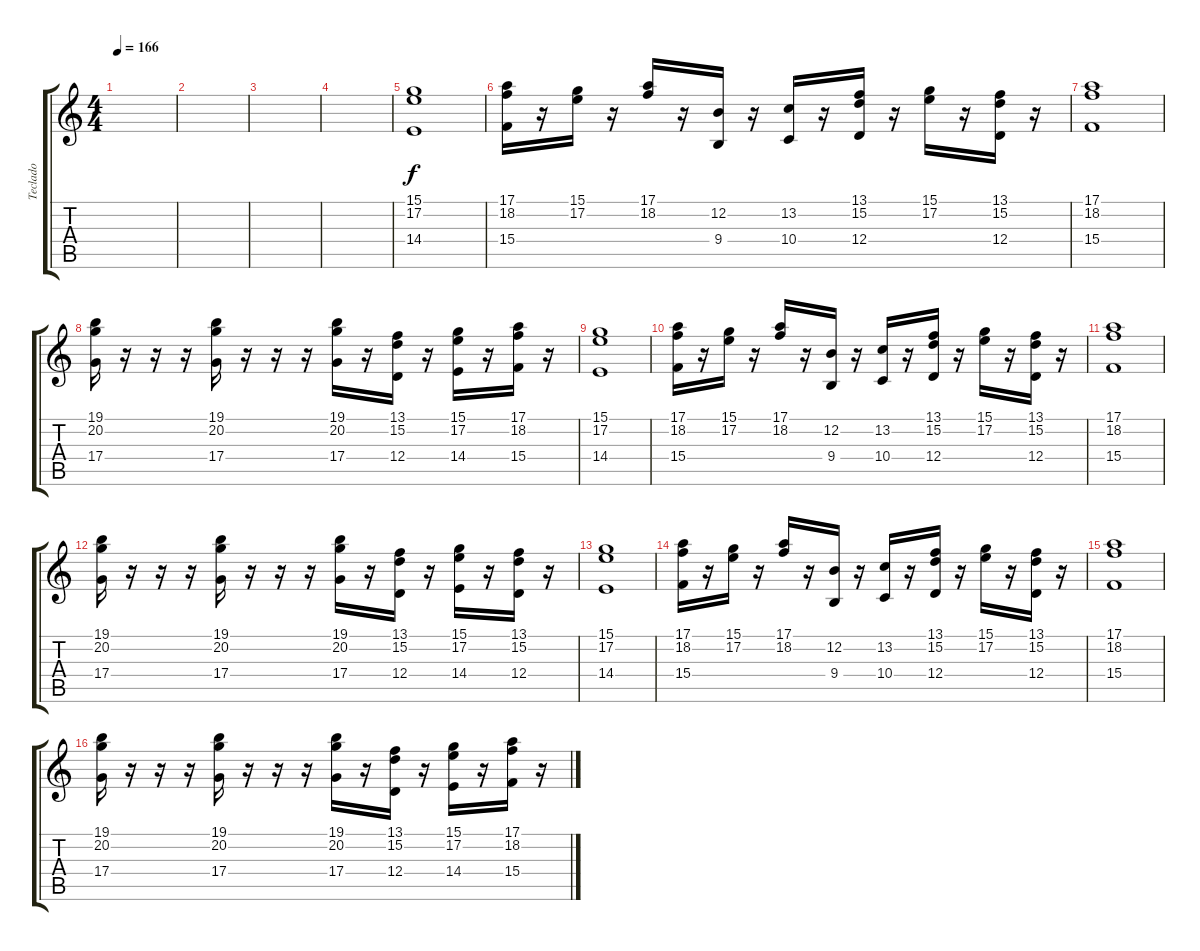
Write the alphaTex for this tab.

\track ("Teclado" "Teclado") {instrument stringensemble1}
\staff {score tabs}
\tuning (E4 B3 G3 D3 A2 E2) {hide}
\ts (4 4)
\tempo 166
\clef g2
\ks c
|
|
|
|
(15.1 17.2 14.4).1 |
(17.1 18.2 15.4).16 r.16 (15.1 17.2).16 r.16 (17.1 18.2).16 r.16 (12.2 9.4).16 r.16 (13.2 10.4).16 r.16 (13.1 15.2 12.4).16 r.16 (15.1 17.2).16 r.16 (13.1 15.2 12.4).16 r.16 |
(17.1 18.2 15.4).1 |
(19.1 20.2 17.4).16 r.16 r.16 r.16 (19.1 20.2 17.4).16 r.16 r.16 r.16 (19.1 20.2 17.4).16 r.16 (13.1 15.2 12.4).16 r.16 (15.1 17.2 14.4).16 r.16 (17.1 18.2 15.4).16 r.16 |
(15.1 17.2 14.4).1 |
(17.1 18.2 15.4).16 r.16 (15.1 17.2).16 r.16 (17.1 18.2).16 r.16 (12.2 9.4).16 r.16 (13.2 10.4).16 r.16 (13.1 15.2 12.4).16 r.16 (15.1 17.2).16 r.16 (13.1 15.2 12.4).16 r.16 |
(17.1 18.2 15.4).1 |
(19.1 20.2 17.4).16 r.16 r.16 r.16 (19.1 20.2 17.4).16 r.16 r.16 r.16 (19.1 20.2 17.4).16 r.16 (13.1 15.2 12.4).16 r.16 (15.1 17.2 14.4).16 r.16 (13.1 15.2 12.4).16 r.16 |
(15.1 17.2 14.4).1 |
(17.1 18.2 15.4).16 r.16 (15.1 17.2).16 r.16 (17.1 18.2).16 r.16 (12.2 9.4).16 r.16 (13.2 10.4).16 r.16 (13.1 15.2 12.4).16 r.16 (15.1 17.2).16 r.16 (13.1 15.2 12.4).16 r.16 |
(17.1 18.2 15.4).1 |
(19.1 20.2 17.4).16 r.16 r.16 r.16 (19.1 20.2 17.4).16 r.16 r.16 r.16 (19.1 20.2 17.4).16 r.16 (13.1 15.2 12.4).16 r.16 (15.1 17.2 14.4).16 r.16 (17.1 18.2 15.4).16 r.16
